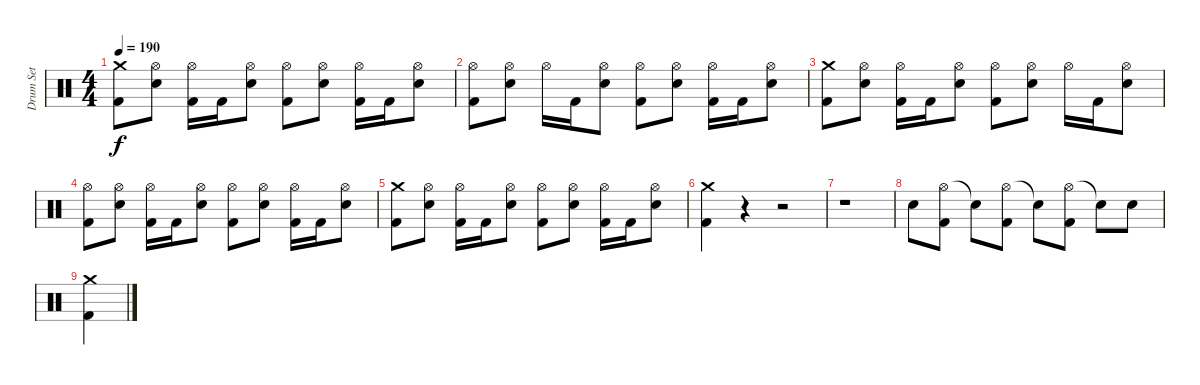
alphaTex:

\track ("Drum Set" "Drum Set") {instrument percussion}
\staff {score}
\articulation defaults
\ts (4 4)
\tempo 190
\clef neutral
\ks c
("Crash medium (hit)" "Kick (hit) 2").8{dy f} ("Hi-Hat (open)" "Snare (hit) 2").8 ("Hi-Hat (open)" "Kick (hit) 2").16 "Kick (hit) 2".16 ("Hi-Hat (open)" "Snare (hit) 2").8 ("Hi-Hat (open)" "Kick (hit) 2").8 ("Hi-Hat (open)" "Snare (hit) 2").8 ("Hi-Hat (open)" "Kick (hit) 2").16 "Kick (hit) 2".16 ("Hi-Hat (open)" "Snare (hit) 2").8 |
("Hi-Hat (open)" "Kick (hit) 2").8 ("Hi-Hat (open)" "Snare (hit) 2").8 "Hi-Hat (open)".16 "Kick (hit) 2".16 ("Hi-Hat (open)" "Snare (hit) 2").8 ("Hi-Hat (open)" "Kick (hit) 2").8 ("Hi-Hat (open)" "Snare (hit) 2").8 ("Hi-Hat (open)" "Kick (hit) 2").16 "Kick (hit) 2".16 ("Hi-Hat (open)" "Snare (hit) 2").8 |
("Crash medium (hit)" "Kick (hit) 2").8 ("Hi-Hat (open)" "Snare (hit) 2").8 ("Hi-Hat (open)" "Kick (hit) 2").16 "Kick (hit) 2".16 ("Hi-Hat (open)" "Snare (hit) 2").8 ("Hi-Hat (open)" "Kick (hit) 2").8 ("Hi-Hat (open)" "Snare (hit) 2").8 "Hi-Hat (open)".16 "Kick (hit) 2".16 ("Hi-Hat (open)" "Snare (hit) 2").8 |
("Hi-Hat (open)" "Kick (hit) 2").8 ("Hi-Hat (open)" "Snare (hit) 2").8 ("Hi-Hat (open)" "Kick (hit) 2").16 "Kick (hit) 2".16 ("Hi-Hat (open)" "Snare (hit) 2").8 ("Hi-Hat (open)" "Kick (hit) 2").8 ("Hi-Hat (open)" "Snare (hit) 2").8 ("Hi-Hat (open)" "Kick (hit) 2").16 "Kick (hit) 2".16 ("Hi-Hat (open)" "Snare (hit) 2").8 |
("Crash medium (hit)" "Kick (hit) 2").8 ("Hi-Hat (open)" "Snare (hit) 2").8 ("Hi-Hat (open)" "Kick (hit) 2").16 "Kick (hit) 2".16 ("Hi-Hat (open)" "Snare (hit) 2").8 ("Hi-Hat (open)" "Kick (hit) 2").8 ("Hi-Hat (open)" "Snare (hit) 2").8 ("Hi-Hat (open)" "Kick (hit) 2").16 "Kick (hit) 2".16 ("Hi-Hat (open)" "Snare (hit) 2").8 |
("Crash medium (hit)" "Kick (hit) 2").4 r.4 r.2 |
r.1 |
"Snare (hit) 2".8 ("Hi-Hat (open)" "Kick (hit) 2").8 "Snare (hit)"{t}.8 ("Hi-Hat (open)" "Kick (hit) 2").8 "Snare (hit)"{t}.8 ("Hi-Hat (open)" "Kick (hit) 2").8 "Snare (hit)"{t}.8 "Snare (hit) 2".8 |
("Crash medium (hit)" "Kick (hit) 2").4
